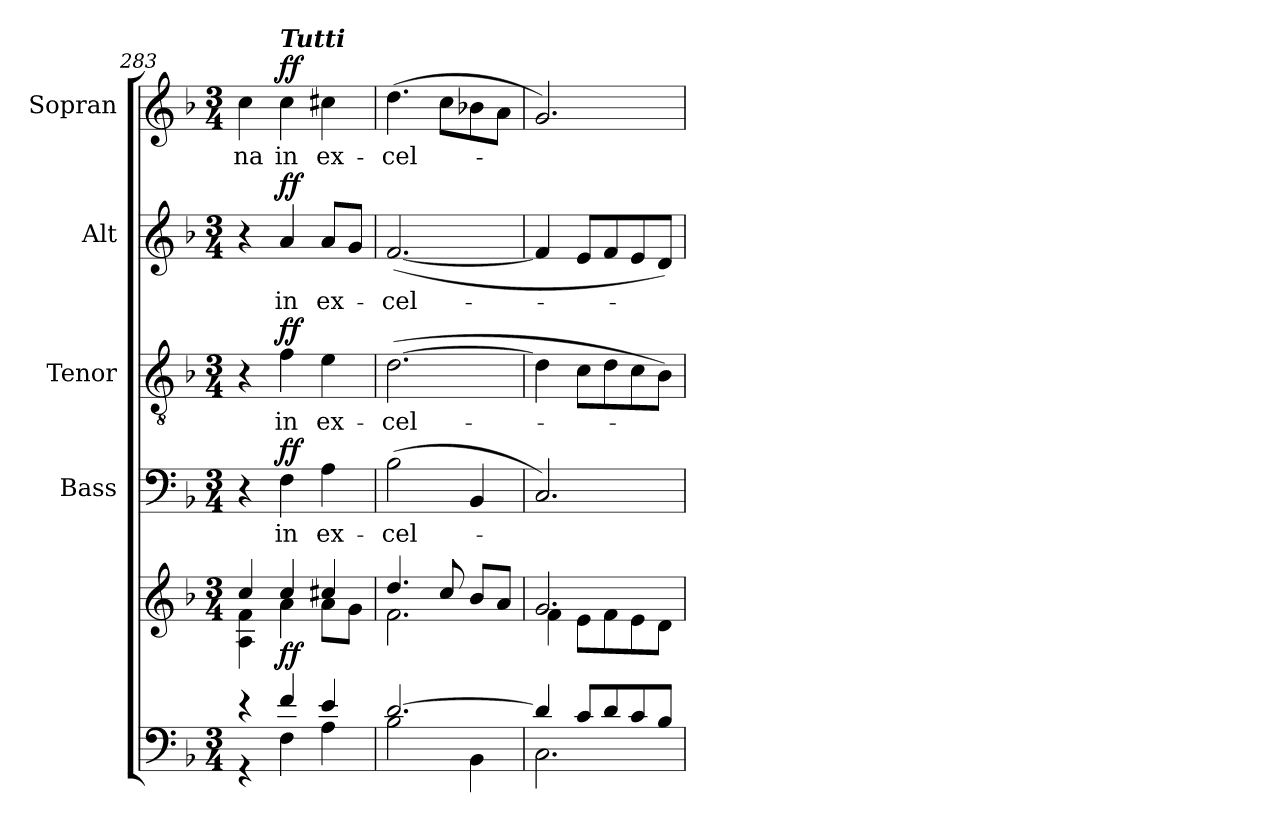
**kern	**kern	**dynam	**kern	**text	**dynam	**kern	**text	**dynam	**kern	**text	**dynam	**kern	**text	**dynam
*part5	*part5	*part5	*part4	*part4	*part4	*part3	*part3	*part3	*part2	*part2	*part2	*part1	*part1	*part1
*staff6	*staff5	*staff5/6	*staff4	*staff4	*staff4	*staff3	*staff3	*staff3	*staff2	*staff2	*staff2	*staff1	*staff1	*staff1
*	*	*	*I"Bass	*	*	*I"Tenor	*	*	*I"Alt	*	*	*I"Sopran	*	*
*	*	*	*I'B.	*	*	*I'T.	*	*	*I'A.	*	*	*I'S.	*	*
*clefF4	*clefG2	*	*clefF4	*	*	*clefGv2	*	*	*clefG2	*	*	*clefG2	*	*
*k[b-]	*k[b-]	*	*k[b-]	*	*	*k[b-]	*	*	*k[b-]	*	*	*k[b-]	*	*
*F:	*F:	*	*F:	*	*	*F:	*	*	*F:	*	*	*F:	*	*
*M3/4	*M3/4	*	*M3/4	*	*	*M3/4	*	*	*M3/4	*	*	*M3/4	*	*
=283	=283	=283	=283	=283	=283	=283	=283	=283	=283	=283	=283	=283	=283	=283
*^	*^	*	*	*	*	*	*	*	*	*	*	*	*	*
!	!	!	!	!	!	!	!	!	!	!	!	!	!	!	!LO:LY:b	!
4r	4r	4cc/	4A\ 4f\	.	4r	.	.	4r	.	.	4r	.	.	4cc\	-na	.
!	!	!	!	!	!	!	!	!	!	!	!	!	!	!LO:TX:a:Bi:t=Tutti	!	!
!	!	!	!	!LO:DY:b	!	!LO:LY:b	!LO:DY:a	!	!LO:LY:b	!LO:DY:a	!	!LO:LY:b	!LO:DY:a	!	!LO:LY:b	!LO:DY:a
4f/	4F\	4cc/	4a\	ff	4F\	in	ff	4f\	in	ff	4a/	in	ff	4cc\	in	ff
!	!	!	!	!	!	!LO:LY:b	!	!	!LO:LY:b	!	!	!LO:LY:b	!	!	!LO:LY:b	!
4e/	4A\	4cc#X/	8a\L	.	4A\	ex-	.	4e\	ex-	.	8a/L	ex-	.	4cc#X\	ex-	.
.	.	.	8g\J	.	.	.	.	.	.	.	8g/J	.	.	.	.	.
=284	=284	=284	=284	=284	=284	=284	=284	=284	=284	=284	=284	=284	=284	=284	=284	=284
!	!	!	!	!	!	!LO:LY:b	!	!	!LO:LY:b	!	!	!LO:LY:b	!	!	!LO:LY:b	!
[>2.d/	2B-\	4.dd/	2.f\	.	(>2B-\	-cel-	.	(>[2.d\	-cel-	.	(<[2.f/	-cel-	.	(>4.dd\	-cel-	.
.	.	8cc/	.	.	.	.	.	.	.	.	.	.	.	8cc\L	.	.
.	4BB-\	8b-/L	.	.	4BB-/	.	.	.	.	.	.	.	.	8b-X\	.	.
.	.	8a/J	.	.	.	.	.	.	.	.	.	.	.	8a\J	.	.
=285	=285	=285	=285	=285	=285	=285	=285	=285	=285	=285	=285	=285	=285	=285	=285	=285
4d/]	2.C\	2.g/	4f\	.	2.C/)	.	.	4d\]	.	.	4f/]	.	.	2.g/)	.	.
8c/L	.	.	8e\L	.	.	.	.	8c\L	.	.	8e/L	.	.	.	.	.
8d/	.	.	8f\	.	.	.	.	8d\	.	.	8f/	.	.	.	.	.
8c/	.	.	8e\	.	.	.	.	8c\	.	.	8e/	.	.	.	.	.
8B-/J	.	.	8d\J	.	.	.	.	8B-\J)	.	.	8d/J)	.	.	.	.	.
*v	*v	*	*	*	*	*	*	*	*	*	*	*	*	*	*	*
*	*v	*v	*	*	*	*	*	*	*	*	*	*	*	*	*
=	=	=	=	=	=	=	=	=	=	=	=	=	=	=
*-	*-	*-	*-	*-	*-	*-	*-	*-	*-	*-	*-	*-	*-	*-
